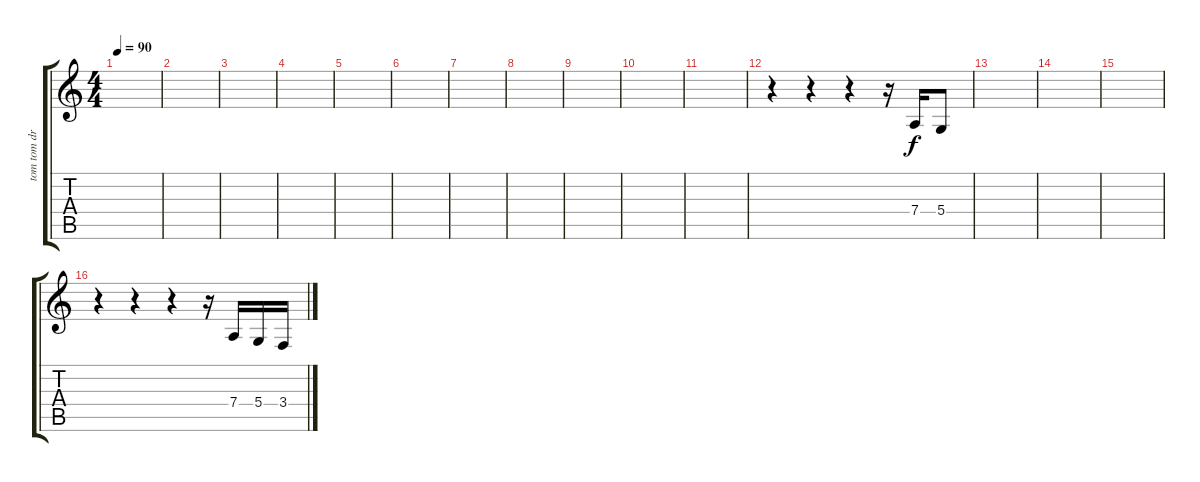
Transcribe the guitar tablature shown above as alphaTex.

\track ("tom tom drums" "tom tom dr") {instrument melodictom}
\staff {score tabs}
\tuning (E4 B3 G3 D3 A2 E2) {hide}
\ts (4 4)
\tempo 90
\clef g2
\ks c
|
|
|
|
|
|
|
|
|
|
|
r.4 r.4 r.4 r.16 7.4.16 5.4.8 |
|
|
|
r.4 r.4 r.4 r.16 7.4.16 5.4.16 3.4.16
